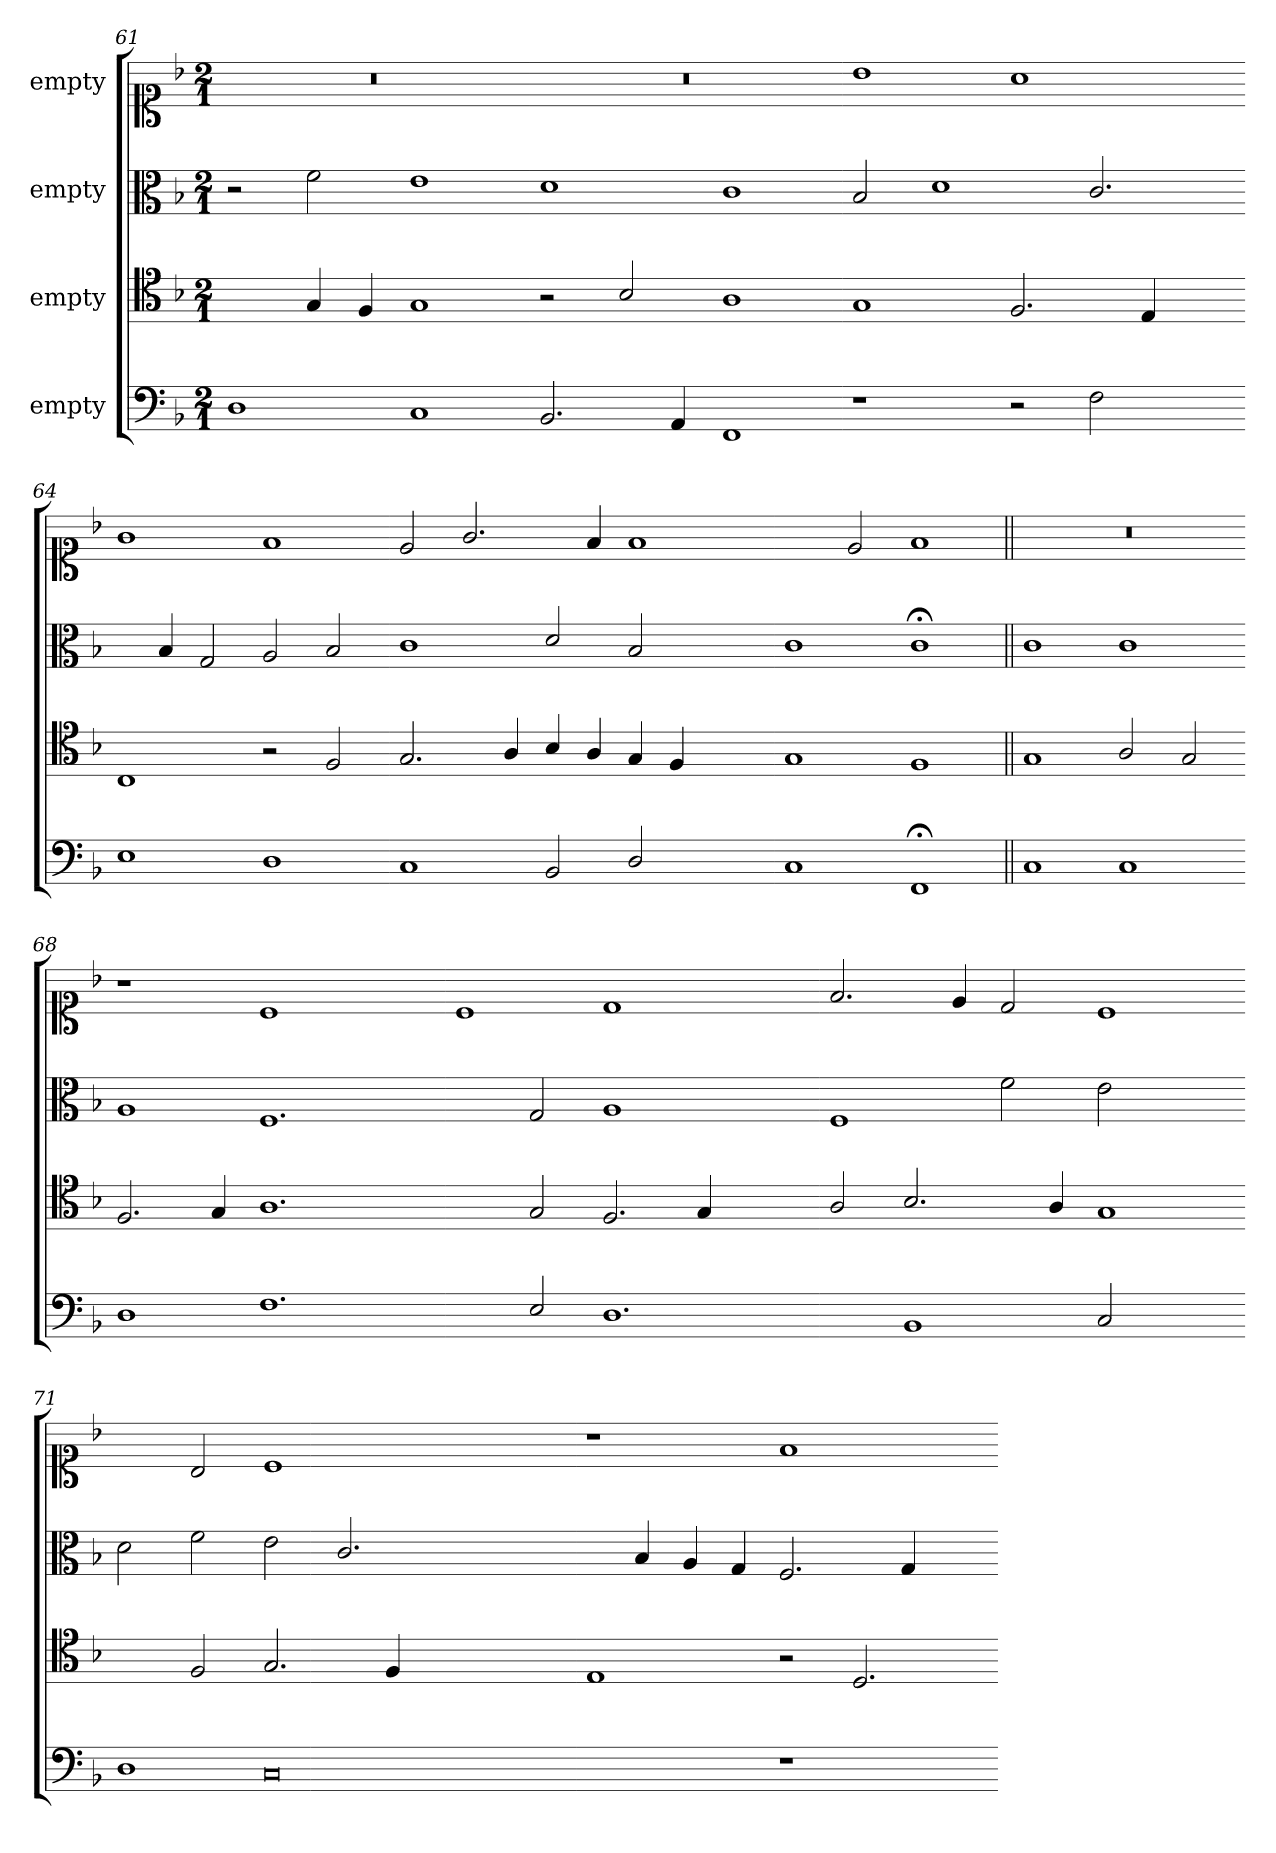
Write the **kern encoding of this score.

**kern	**kern	**kern	**kern
*part4	*part3	*part2	*part1
*staff4	*staff3	*staff2	*staff1
*I"empty	*I"empty	*I"empty	*I"empty
*clefF4	*clefC4	*clefC3	*clefC1
*k[b-]	*k[b-]	*k[b-]	*k[b-]
*F:ion	*F:ion	*F:ion	*F:ion
*M2/1	*M2/1	*M2/1	*M2/1
=61	=61	=61	=61
1D	2ryy	2r	0r
.	4G/	2f\	.
.	4F/	.	.
1C	1G	1e	.
=62-	=62-	=62-	=62-
2.BB-/	2r	1d	0r
.	2B-/	.	.
4AA/	.	.	.
1FF	1A	1c	.
=63-	=63-	=63-	=63-
1r	1G	2B-/	1b-
.	.	1d	.
2r	2.F/	.	1a
2F\	.	2.c/	.
.	4E/	.	.
4ryy	4ryy	.	4ryy
=64-	=64-	=64-	=64-
1E	1C	4ryy	1g
.	.	4B-/	.
.	.	2G/	.
1D	2r	2A/	1f
.	2F/	2B-/	.
=65-	=65-	=65-	=65-
1C	2.G/	1c	2e/
.	.	.	2.g/
.	4A/	.	.
2BB-/	4B-/	2d/	.
.	4A/	.	4f/
2D/	4G/	2B-/	1f/
.	4F/	.	.
2ryy	2ryy	2ryy	.
=66-	=66-	=66-	=66-
1C	1G	1c	2ryy
.	.	.	2e/
1FF;<	1F	1c;	1f
=67||	=67||	=67||	=67||
1C	1G	1c	0r
1C	2A/	1c	.
.	2G/	.	.
=68-	=68-	=68-	=68-
1D	2.F/	1A	1r
.	4G/	.	.
1.F	1.A	1.F	1c
.	.	.	2ryy
=69-	=69-	=69-	=69-
2ryy	2ryy	2ryy	1c
2E/	2G/	2G/	.
1.D	2.F/	1A	1d
.	4G/	.	.
.	2ryy	2ryy	2ryy
=70-	=70-	=70-	=70-
2ryy	2A/	1F	2.f/
1BB-	2.B-/	.	.
.	.	.	4e/
.	.	2f\	2d/
.	4A/	.	.
2C/	1G/	2e\	1c/
2ryy	.	2ryy	.
=71-	=71-	=71-	=71-
1D	2ryy	2d\	2ryy
.	2F/	2f\	2B-/
0C	2.G/	2e\	1c
.	.	2.c/	.
.	4F/	.	.
.	1ryy	.	1ryy
.	.	2.ryy	.
=72-	=72-	=72-	=72-
1ryy	1E	4ryy	1r
.	.	4B-/	.
.	.	4A/	.
.	.	4G/	.
1r	2r	2.F/	1f
.	2.D/	.	.
.	.	4G/	.
4ryy	.	4ryy	4ryy
=-	=-	=-	=-
*-	*-	*-	*-
